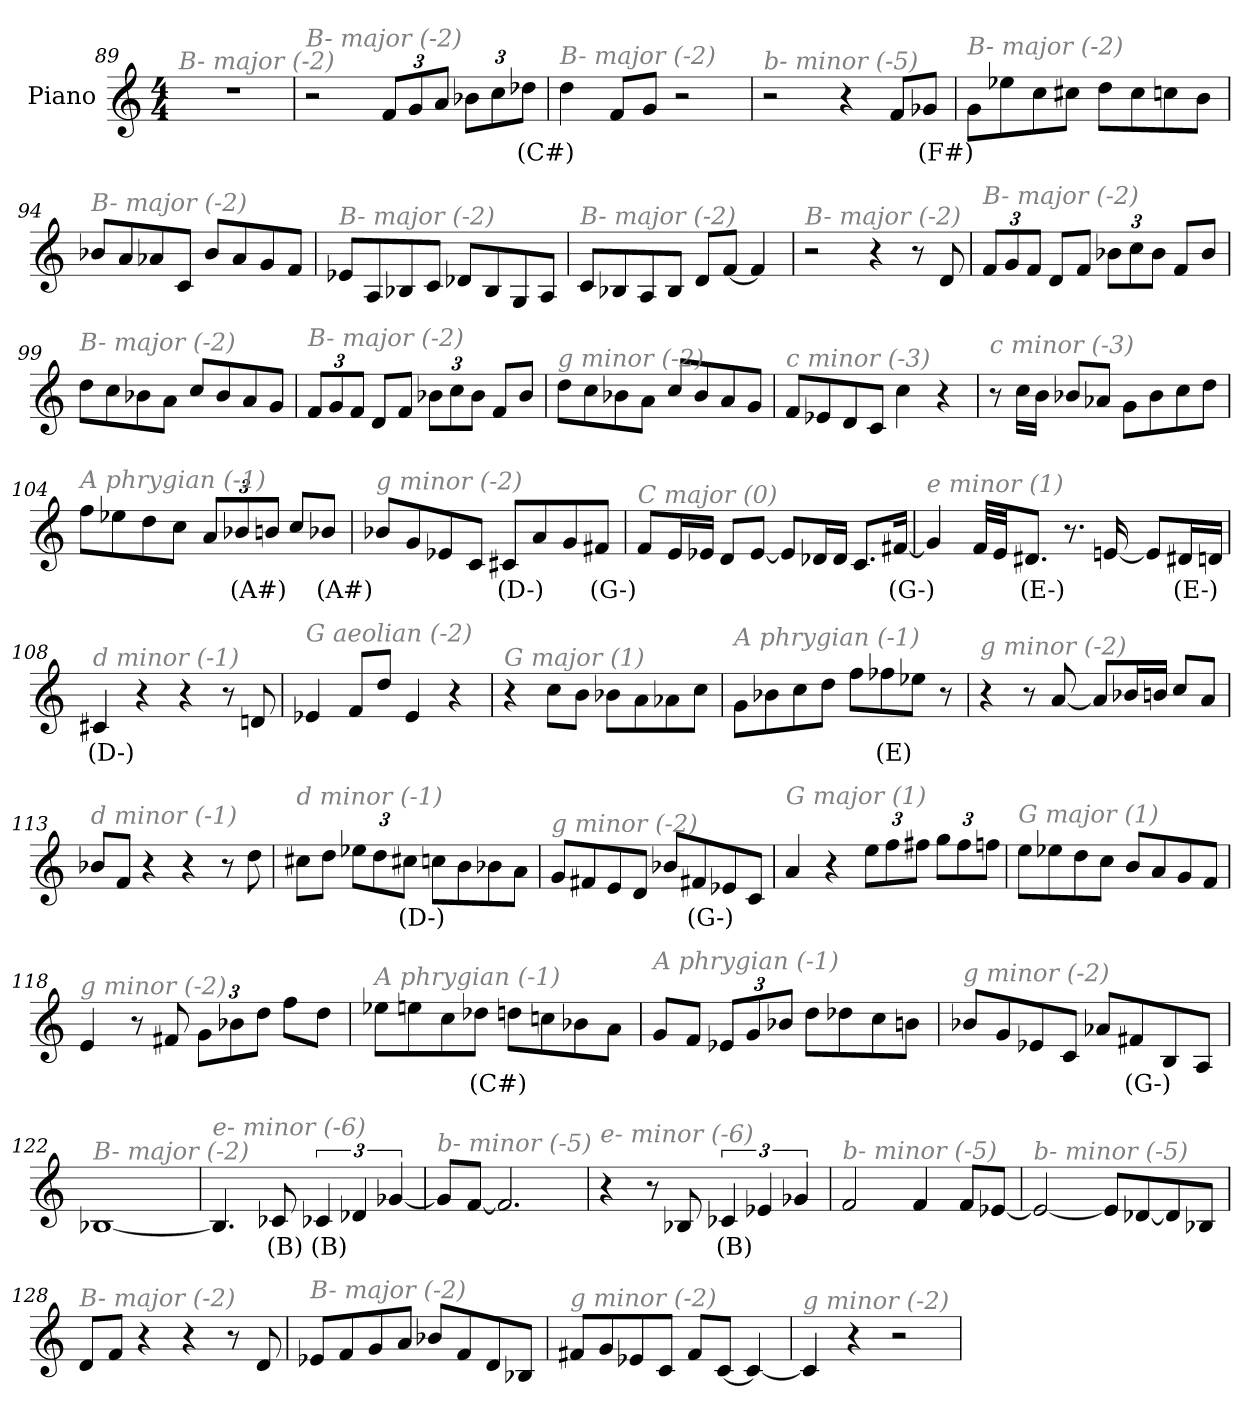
**kern	**text
*part1	*part1
*staff1	*staff1
*I"Piano	*
*I'Pno	*
*clefG2	*
*k[]	*
*M4/4	*
=89	=89
!LO:TX:i:color=#808080:t=B- major (-2)	!
1r	.
=90	=90
!LO:TX:i:color=#808080:t=B- major (-2)	!
2r	.
*Xbrackettup	*
12f/L	.
12g/	.
12a/J	.
12b-X\L	.
12cc\	.
12dd-Xi\J	(C#)
!!LO:PB:g=z
=91	=91
!LO:TX:i:color=#808080:t=B- major (-2)	!
4dd\	.
8f/L	.
8g/J	.
2r	.
=92	=92
!LO:TX:i:color=#808080:t=b- minor (-5)	!
2r	.
4r	.
8f/L	.
8g-Xi/J	(F#)
=93	=93
!LO:TX:i:color=#808080:t=B- major (-2)	!
8g\L	.
8ee-X\	.
8cc\	.
8cc#X\J	.
8dd\L	.
8cc#\	.
8ccn\	.
8b\J	.
=94	=94
!LO:TX:i:color=#808080:t=B- major (-2)	!
8b-X/L	.
8a/	.
8a-X/	.
8c/J	.
8b-/L	.
8a-/	.
8g/	.
8f/J	.
=95	=95
!LO:TX:i:color=#808080:t=B- major (-2)	!
8e-X/L	.
8A/	.
8B-X/	.
8c/J	.
8d-X/L	.
8B-/	.
8G/	.
8A/J	.
!!LO:LB:g=z
=96	=96
!LO:TX:i:color=#808080:t=B- major (-2)	!
8c/L	.
8B-X/	.
8A/	.
8B-/J	.
8d/L	.
[8f/J	.
4f/]	.
=97	=97
!LO:TX:i:color=#808080:t=B- major (-2)	!
2r	.
4r	.
8r	.
8d/	.
=98	=98
!LO:TX:i:color=#808080:t=B- major (-2)	!
12f/L	.
12g/	.
12f/J	.
8d/L	.
8f/J	.
12b-X\L	.
12cc\	.
12b-\J	.
8f/L	.
8b-/J	.
=99	=99
!LO:TX:i:color=#808080:t=B- major (-2)	!
8dd\L	.
8cc\	.
8b-X\	.
8a\J	.
8cc/L	.
8b-/	.
8a/	.
8g/J	.
!!LO:LB:g=z
=100	=100
!LO:TX:i:color=#808080:t=B- major (-2)	!
12f/L	.
12g/	.
12f/J	.
8d/L	.
8f/J	.
12b-X\L	.
12cc\	.
12b-\J	.
8f/L	.
8b-/J	.
=101	=101
!LO:TX:i:color=#808080:t=g minor (-2)	!
8dd\L	.
8cc\	.
8b-X\	.
8a\J	.
8cc/L	.
8b-/	.
8a/	.
8g/J	.
=102	=102
!LO:TX:i:color=#808080:t=c minor (-3)	!
8f/L	.
8e-X/	.
8d/	.
8c/J	.
4cc\	.
4r	.
=103	=103
!LO:TX:i:color=#808080:t=c minor (-3)	!
8r	.
16cc\LL	.
16b\JJ	.
8b-X/L	.
8a-X/J	.
8g\L	.
8b-\	.
8cc\	.
8dd\J	.
!!LO:LB:g=z
=104	=104
!LO:TX:i:color=#808080:t=A phrygian (-1)	!
8ff\L	.
8ee-X\	.
8dd\	.
8cc\J	.
12a/L	.
12b-Xi/	(A#)
12b/J	.
8cc/L	.
8b-Xi/J	(A#)
=105	=105
!LO:TX:i:color=#808080:t=g minor (-2)	!
8b-X/L	.
8g/	.
8e-X/	.
8c/J	.
8c#Xi/L	(D-)
8a/	.
8g/	.
8f#Xi/J	(G-)
=106	=106
!LO:TX:i:color=#808080:t=C major (0)	!
8f/L	.
16e/L	.
16e-X/JJ	.
8d/L	.
[8e-/J	.
8e-/L]	.
16d-X/L	.
16d-/JJ	.
8.c/L	.
[16f#Xi/Jk	(G-)
!!LO:LB:g=z
=107	=107
!LO:TX:i:color=#808080:t=e minor (1)	!
4g-/]	.
32f/LLL	.
32e/JJ	.
8.d#Xi/J	(E-)
8.r	.
[16en/	.
8e/L]	.
16d#Xi/L	(E-)
16d/JJ	.
=108	=108
!LO:TX:i:color=#808080:t=d minor (-1)	!
4c#Xi/	(D-)
4r	.
4r	.
8r	.
8dn/	.
=109	=109
!LO:TX:i:color=#808080:t=G aeolian (-2)	!
4e-X/	.
8f/L	.
8dd/J	.
4e-/	.
4r	.
=110	=110
!LO:TX:i:color=#808080:t=G major (1)	!
4r	.
8cc\L	.
8b\J	.
8b-X\L	.
8a\	.
8a-X\	.
8cc\J	.
!!LO:LB:g=z
=111	=111
!LO:TX:i:color=#808080:t=A phrygian (-1)	!
8g\L	.
8b-X\	.
8cc\	.
8dd\J	.
8ff\L	.
8ff-Xi\	(E)
8ee-X\J	.
8r	.
=112	=112
!LO:TX:i:color=#808080:t=g minor (-2)	!
4r	.
8r	.
[8a/	.
8a/L]	.
16b-X/L	.
16bn/JJ	.
8cc/L	.
8a/J	.
=113	=113
!LO:TX:i:color=#808080:t=d minor (-1)	!
8b-X/L	.
8f/J	.
4r	.
4r	.
8r	.
8dd\	.
=114	=114
!LO:TX:i:color=#808080:t=d minor (-1)	!
8cc#X\L	.
8dd\J	.
12ee-X\L	.
12dd\	.
12cc#Xi\J	(D-)
8ccn\L	.
8b\	.
8b-X\	.
8a\J	.
!!LO:LB:g=z
=115	=115
!LO:TX:i:color=#808080:t=g minor (-2)	!
8g/L	.
8f#X/	.
8e/	.
8d/J	.
8b-X/L	.
8f#Xi/	(G-)
8e-X/	.
8c/J	.
=116	=116
!LO:TX:i:color=#808080:t=G major (1)	!
4a/	.
4r	.
12ee\L	.
12ff\	.
12ff#X\J	.
12gg\L	.
12ff#\	.
12ffn\J	.
=117	=117
!LO:TX:i:color=#808080:t=G major (1)	!
8ee\L	.
8ee-X\	.
8dd\	.
8cc\J	.
8b/L	.
8a/	.
8g/	.
8f/J	.
=118	=118
!LO:TX:i:color=#808080:t=g minor (-2)	!
4e/	.
8r	.
8f#X/	.
12g\L	.
12b-X\	.
12dd\J	.
8ff\L	.
8dd\J	.
!!LO:LB:g=z
=119	=119
!LO:TX:i:color=#808080:t=A phrygian (-1)	!
8ee-X\L	.
8een\	.
8cc\	.
8dd-Xi\J	(C#)
8dd\L	.
8ccn\	.
8b-X\	.
8a\J	.
=120	=120
!LO:TX:i:color=#808080:t=A phrygian (-1)	!
8g/L	.
8f/J	.
12e-X/L	.
12g/	.
12b-X/J	.
8dd\L	.
8dd-X\	.
8cc\	.
8bn\J	.
=121	=121
!LO:TX:i:color=#808080:t=g minor (-2)	!
8b-X/L	.
8g/	.
8e-X/	.
8c/J	.
8a-X/L	.
8f#Xi/	(G-)
8B/	.
8A/J	.
=122	=122
!LO:TX:i:color=#808080:t=B- major (-2)	!
[1B-X	.
=123	=123
!LO:TX:i:color=#808080:t=e- minor (-6)	!
4.B-/]	.
8c-Xi/	(B)
*brackettup	*
6c-Xi/	(B)
6d-X/	.
[6g-X/	.
!!LO:LB:g=z
=124	=124
!LO:TX:i:color=#808080:t=b- minor (-5)	!
8g-/L]	.
[8f/J	.
2.f/]	.
=125	=125
!LO:TX:i:color=#808080:t=e- minor (-6)	!
4r	.
8r	.
8B-X/	.
6c-Xi/	(B)
6e-X/	.
6g-X/	.
=126	=126
!LO:TX:i:color=#808080:t=b- minor (-5)	!
2f/	.
4f/	.
8f/L	.
[8e-X/J	.
=127	=127
!LO:TX:i:color=#808080:t=b- minor (-5)	!
2e-/_	.
8e-/L]	.
[8d-X/	.
8d-/]	.
8B-X/J	.
=128	=128
!LO:TX:i:color=#808080:t=B- major (-2)	!
8d/L	.
8f/J	.
4r	.
4r	.
8r	.
8d/	.
!!LO:LB:g=z
=129	=129
!LO:TX:i:color=#808080:t=B- major (-2)	!
8e-X/L	.
8f/	.
8g/	.
8a/J	.
8b-X/L	.
8f/	.
8d/	.
8B-X/J	.
!!LO:LB:g=z
=130	=130
!LO:TX:i:color=#808080:t=g minor (-2)	!
8f#X/L	.
8g/	.
8e-X/	.
8c/J	.
8f#/L	.
[8c/J	.
4c/_	.
=131	=131
!LO:TX:i:color=#808080:t=g minor (-2)	!
4c/]	.
4r	.
2r	.
=	=
*-	*-
